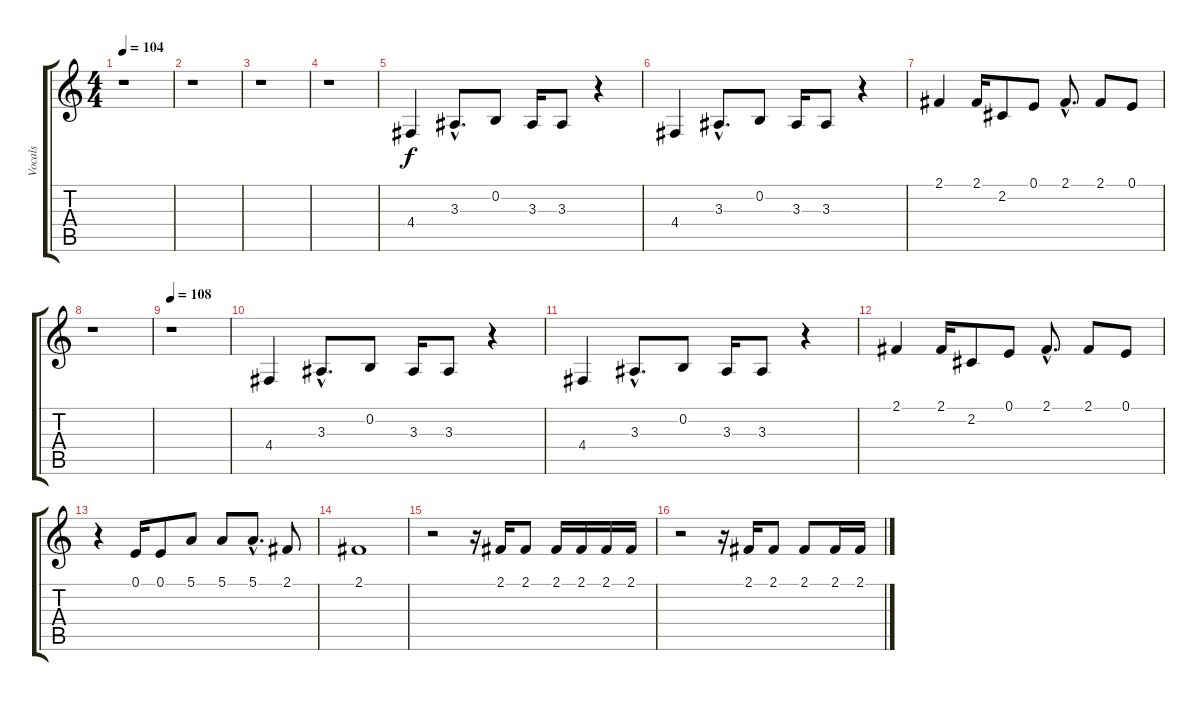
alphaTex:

\track ("Vocals" "Vocals") {instrument harmonica}
\staff {score tabs}
\tuning (E4 B3 G3 D3 A2 E2) {hide}
\ts (4 4)
\tempo 104
\clef g2
\ks c
r.1{dy f instrument harmonica} |
r.1 |
r.1 |
r.1 |
4.4.4 3.3{hac}.8{d} 0.2.8 3.3.16 3.3.8 r.4 |
4.4.4 3.3{hac}.8{d} 0.2.8 3.3.16 3.3.8 r.4 |
2.1.4 2.1.16 2.2.8 0.1.8 2.1{hac}.8{d} 2.1.8 0.1.8 |
r.1 |
\tempo 108
r.1 |
4.4.4 3.3{hac}.8{d} 0.2.8 3.3.16 3.3.8 r.4 |
4.4.4 3.3{hac}.8{d} 0.2.8 3.3.16 3.3.8 r.4 |
2.1.4 2.1.16 2.2.8 0.1.8 2.1{hac}.8{d} 2.1.8 0.1.8 |
r.4 0.1.16 0.1.8 5.1.8 5.1.8 5.1{hac}.8{d} 2.1.8 |
2.1.1 |
r.2 r.16 2.1.16 2.1.8 2.1.16 2.1.16 2.1.16 2.1.16 |
r.2 r.16 2.1.16 2.1.8 2.1.8 2.1.16 2.1.16
